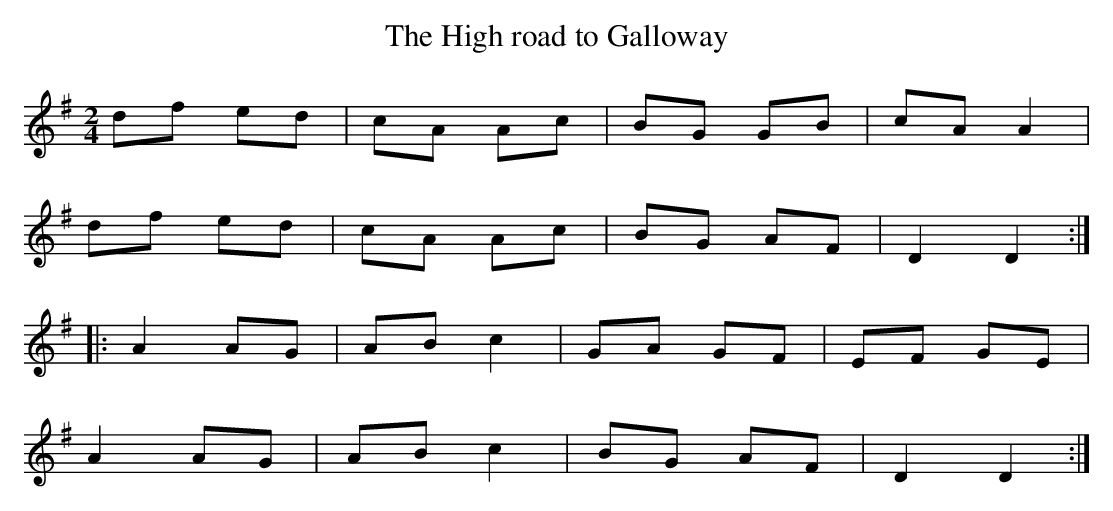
X:1
T:The High road to Galloway
L:1/8
M:2/4
K:G major
df ed | cA Ac | BG GB | cA A2 |
df ed | cA Ac |BG AF | D2 D2 :|
|:A2AG | AB c2 | GA GF |EF GE |
A2AG | AB c2 | BG AF | D2 D2 :|
